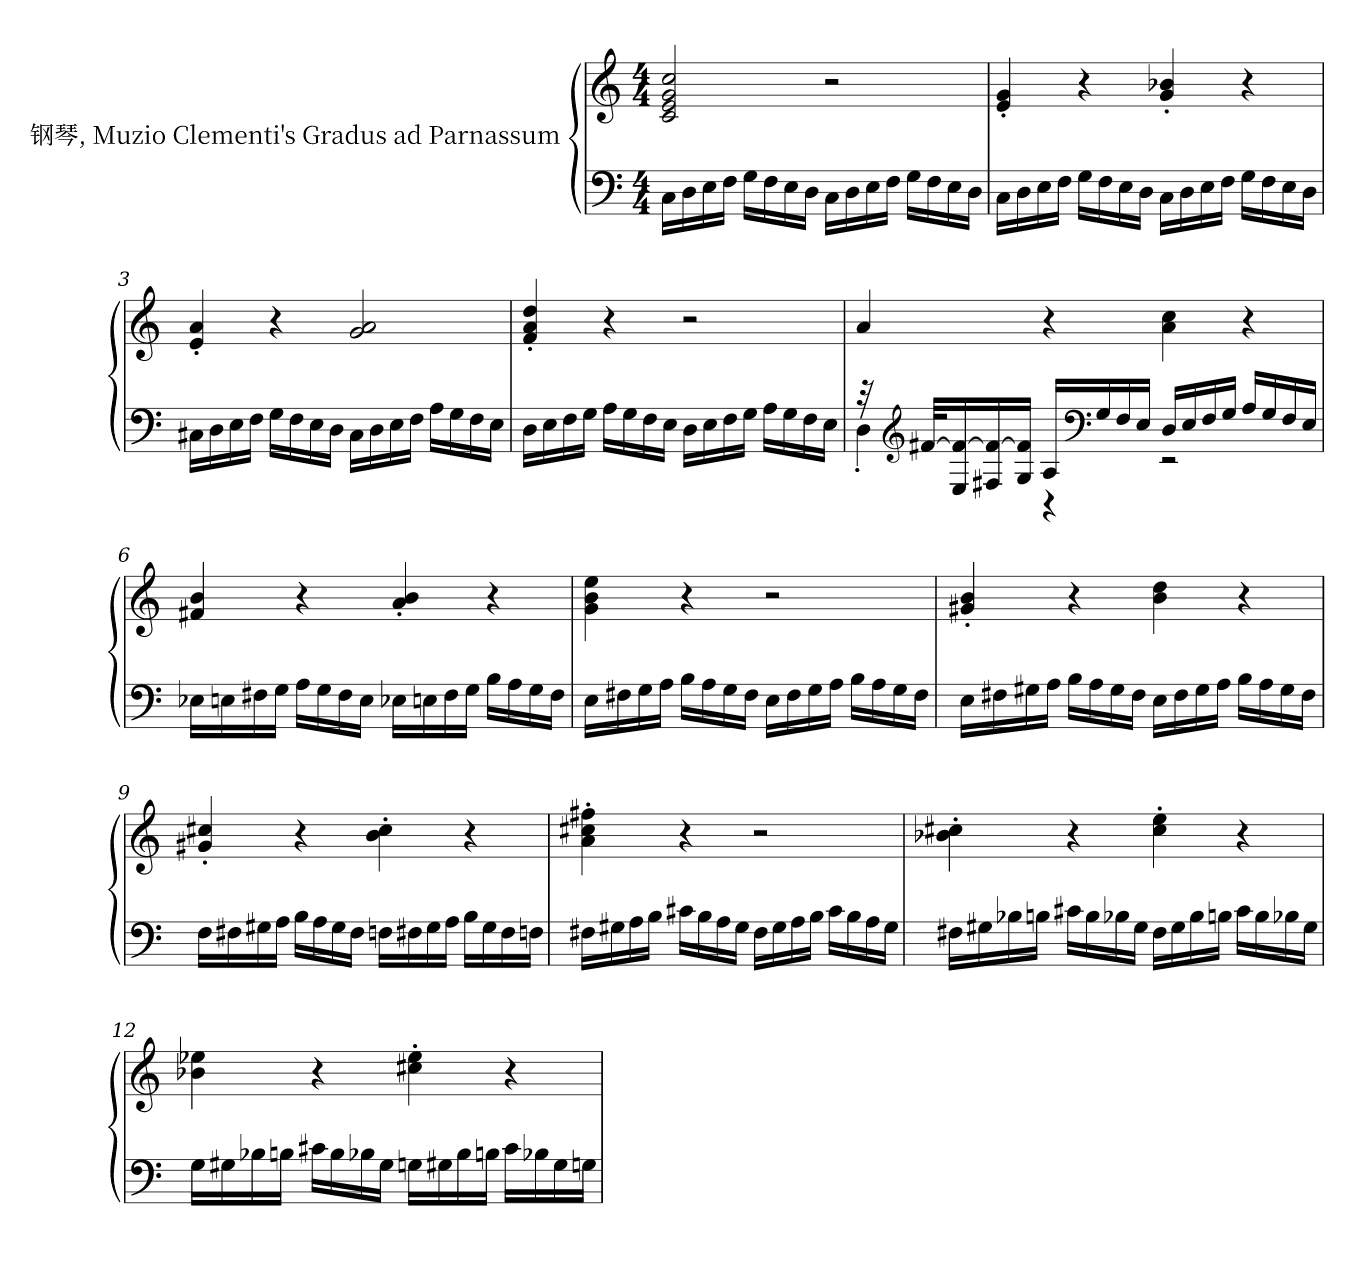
**kern	**kern
*part1	*part1
*staff2	*staff1
*I"钢琴, Muzio Clementi's Gradus ad Parnassum	*
*clefF4	*clefG2
*k[]	*k[]
*M4/4	*M4/4
*MM148	*MM148
=1	=1
16C\LL	2c/ 2e/ 2g/ 2cc/
16D\	.
16E\	.
16F\JJ	.
16G\LL	.
16F\	.
16E\	.
16D\JJ	.
16C\LL	2r
16D\	.
16E\	.
16F\JJ	.
16G\LL	.
16F\	.
16E\	.
16D\JJ	.
=2	=2
16C\LL	4e/' 4g/'
16D\	.
16E\	.
16F\JJ	.
16G\LL	4r
16F\	.
16E\	.
16D\JJ	.
16C\LL	4g/' 4b-X/'
16D\	.
16E\	.
16F\JJ	.
16G\LL	4r
16F\	.
16E\	.
16D\JJ	.
!!LO:LB:g=z
=3	=3
16C#X\LL	4e/' 4a/'
16D\	.
16E\	.
16F\JJ	.
16G\LL	4r
16F\	.
16E\	.
16D\JJ	.
16C#\LL	2g/ 2a/
16D\	.
16E\	.
16F\JJ	.
16A\LL	.
16G\	.
16F\	.
16E\JJ	.
=4	=4
16D\LL	4f/' 4a/' 4dd/'
16E\	.
16F\	.
16G\JJ	.
16A\LL	4r
16G\	.
16F\	.
16E\JJ	.
16D\LL	2r
16E\	.
16F\	.
16G\JJ	.
16A\LL	.
16G\	.
16F\	.
16E\JJ	.
!!LO:LB:g=z
=5	=5
*^	*
32r	4D'\	4a/
*clefG2	*	*
[32f#X/KLL	.	.
16E/ 16f#/_	.	.
16F#X/ 16f#/_	.	.
16G/ 16f#/]JJ	.	.
16A/LL	4r	4r
*clefF4	*	*
16G/	.	.
16F#/	.	.
16E/JJ	.	.
16D/LL	2r	4a\ 4cc\
16E/	.	.
16F#/	.	.
16G/JJ	.	.
16A/LL	.	4r
16G/	.	.
16F#/	.	.
16E/JJ	.	.
*v	*v	*
=6	=6
16E-X\LL	4f#X/ 4b/
16En\	.
16F#X\	.
16G\JJ	.
16A\LL	4r
16G\	.
16F#\	.
16E\JJ	.
16E-X\LL	4a/' 4b/'
16En\	.
16F#\	.
16G\JJ	.
16B\LL	4r
16A\	.
16G\	.
16F#\JJ	.
!!LO:LB:g=z
=7	=7
16E\LL	4g\ 4b\ 4ee\
16F#X\	.
16G\	.
16A\JJ	.
16B\LL	4r
16A\	.
16G\	.
16F#\JJ	.
16E\LL	2r
16F#\	.
16G\	.
16A\JJ	.
16B\LL	.
16A\	.
16G\	.
16F#\JJ	.
=8	=8
16E\LL	4g#X/' 4b/'
16F#X\	.
16G#X\	.
16A\JJ	.
16B\LL	4r
16A\	.
16G#\	.
16F#\JJ	.
16E\LL	4b\ 4dd\
16F#\	.
16G#\	.
16A\JJ	.
16B\LL	4r
16A\	.
16G#\	.
16F#\JJ	.
!!LO:LB:g=z
=9	=9
16F\LL	4g#X/' 4cc#X/'
16F#X\	.
16G#X\	.
16A\JJ	.
16B\LL	4r
16A\	.
16G#\	.
16F#\JJ	.
16Fn\LL	4b\' 4cc#\'
16F#X\	.
16G#\	.
16A\JJ	.
16B\LL	4r
16G#\	.
16F#\	.
16Fn\JJ	.
=10	=10
16F#X\LL	4a\' 4cc#X\' 4ff#X\'
16G#X\	.
16A\	.
16B\JJ	.
16c#X\LL	4r
16B\	.
16A\	.
16G#\JJ	.
16F#\LL	2r
16G#\	.
16A\	.
16B\JJ	.
16c#\LL	.
16B\	.
16A\	.
16G#\JJ	.
!!LO:LB:g=z
=11	=11
16F#X\LL	4b-X\' 4cc#X\'
16G#X\	.
16B-X\	.
16Bn\JJ	.
16c#X\LL	4r
16B\	.
16B-X\	.
16G#\JJ	.
16F#\LL	4cc#\' 4ee\'
16G#\	.
16B-\	.
16Bn\JJ	.
16c#\LL	4r
16B\	.
16B-X\	.
16G#\JJ	.
=12	=12
16G\LL	4b-X\ 4ee-X\
16G#X\	.
16B-X\	.
16Bn\JJ	.
16c#X\LL	4r
16B\	.
16B-X\	.
16G#\JJ	.
16Gn\LL	4cc#X\' 4ee-\'
16G#X\	.
16B-\	.
16Bn\JJ	.
16c#\LL	4r
16B-X\	.
16G#\	.
16Gn\JJ	.
=	=
*-	*-
